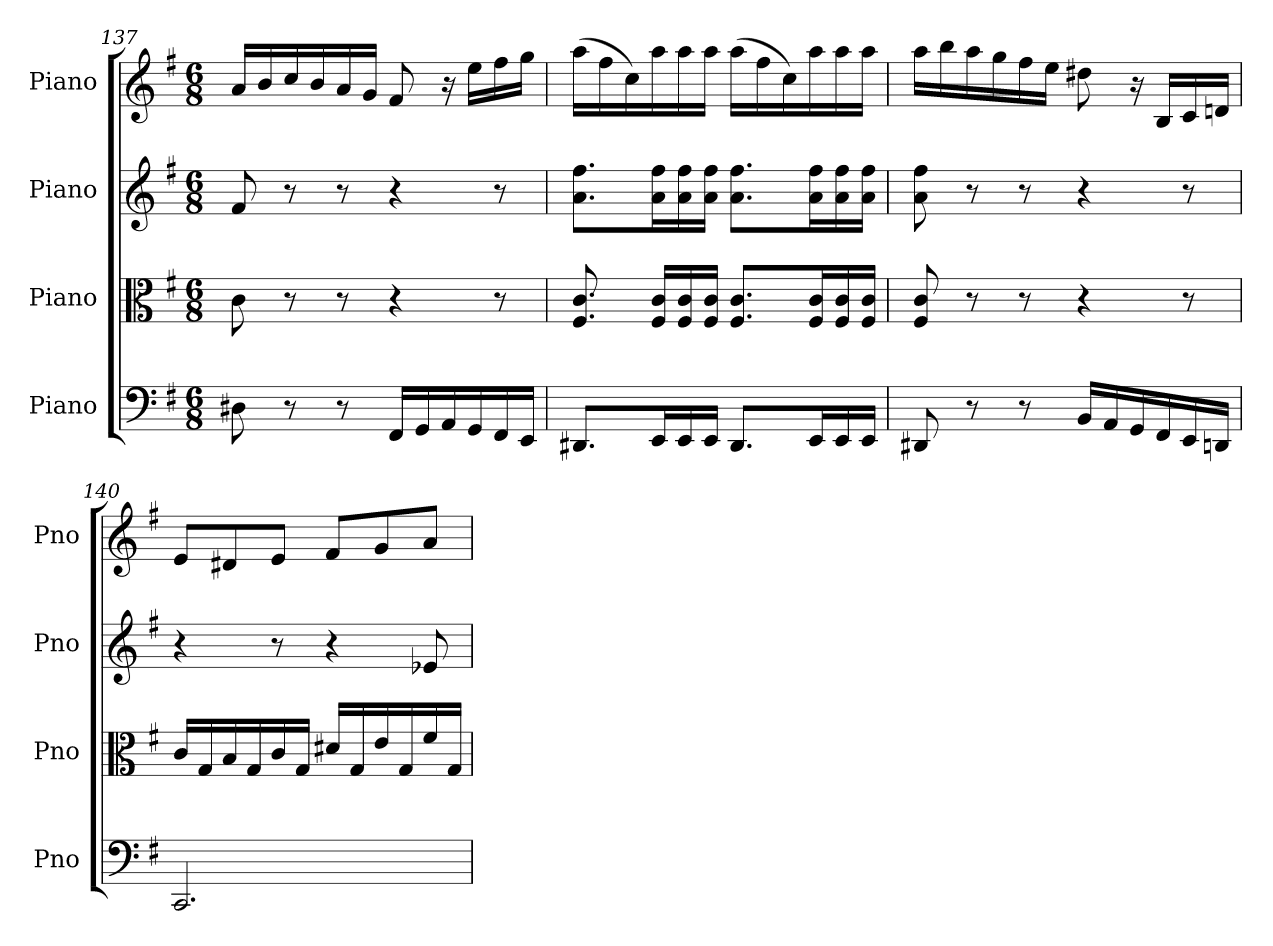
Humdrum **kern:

**kern	**kern	**kern	**kern
*part4	*part3	*part2	*part1
*staff4	*staff3	*staff2	*staff1
*I"Piano	*I"Piano	*I"Piano	*I"Piano
*I'Pno	*I'Pno	*I'Pno	*I'Pno
*clefF4	*clefC3	*clefG2	*clefG2
*k[f#]	*k[f#]	*k[f#]	*k[f#]
*M6/8	*M6/8	*M6/8	*M6/8
=137	=137	=137	=137
8D#X\	8c\	8f#/	16a/LL
.	.	.	16b/
8r	8r	8r	16cc/
.	.	.	16b/
8r	8r	8r	16a/
.	.	.	16g/JJ
16FF#/LL	4r	4r	8f#/
16GG/	.	.	.
16AA/	.	.	16r
16GG/	.	.	16ee\LL
16FF#/	8r	8r	16ff#\
16EE/JJ	.	.	16gg\JJ
!!LO:LB:g=z
=138	=138	=138	=138
8.DD#X/L	8.F#/ 8.c/	8.a\ 8.ff#\L	(16aa\LL
.	.	.	16ff#\
.	.	.	16cc\)
16EE/L	16F#/ 16c/LL	16a\ 16ff#\L	16aa\
16EE/	16F#/ 16c/	16a\ 16ff#\	16aa\
16EE/JJ	16F#/ 16c/JJ	16a\ 16ff#\JJ	16aa\JJ
8.DD#/L	8.F#/ 8.c/L	8.a\ 8.ff#\L	(16aa\LL
.	.	.	16ff#\
.	.	.	16cc\)
16EE/L	16F#/ 16c/L	16a\ 16ff#\L	16aa\
16EE/	16F#/ 16c/	16a\ 16ff#\	16aa\
16EE/JJ	16F#/ 16c/JJ	16a\ 16ff#\JJ	16aa\JJ
=139	=139	=139	=139
8DD#X/	8F#/ 8c/	8a\ 8ff#\	16aa\LL
.	.	.	16bb\
8r	8r	8r	16aa\
.	.	.	16gg\
8r	8r	8r	16ff#\
.	.	.	16ee\JJ
16BB/LL	4r	4r	8dd#X\
16AA/	.	.	.
16GG/	.	.	16r
16FF#/	.	.	16B/LL
16EE/	8r	8r	16c/
16DDn/JJ	.	.	16dn/JJ
=140	=140	=140	=140
2.CC/	16c/LL	4r	8e/L
.	16G/	.	.
.	16B/	.	8d#X/
.	16G/	.	.
.	16c/	8r	8e/J
.	16G/JJ	.	.
.	16d#X/LL	4r	8f#/L
.	16G/	.	.
.	16e/	.	8g/
.	16G/	.	.
.	16f#/	8e-X/	8a/J
.	16G/JJ	.	.
=	=	=	=
*-	*-	*-	*-
